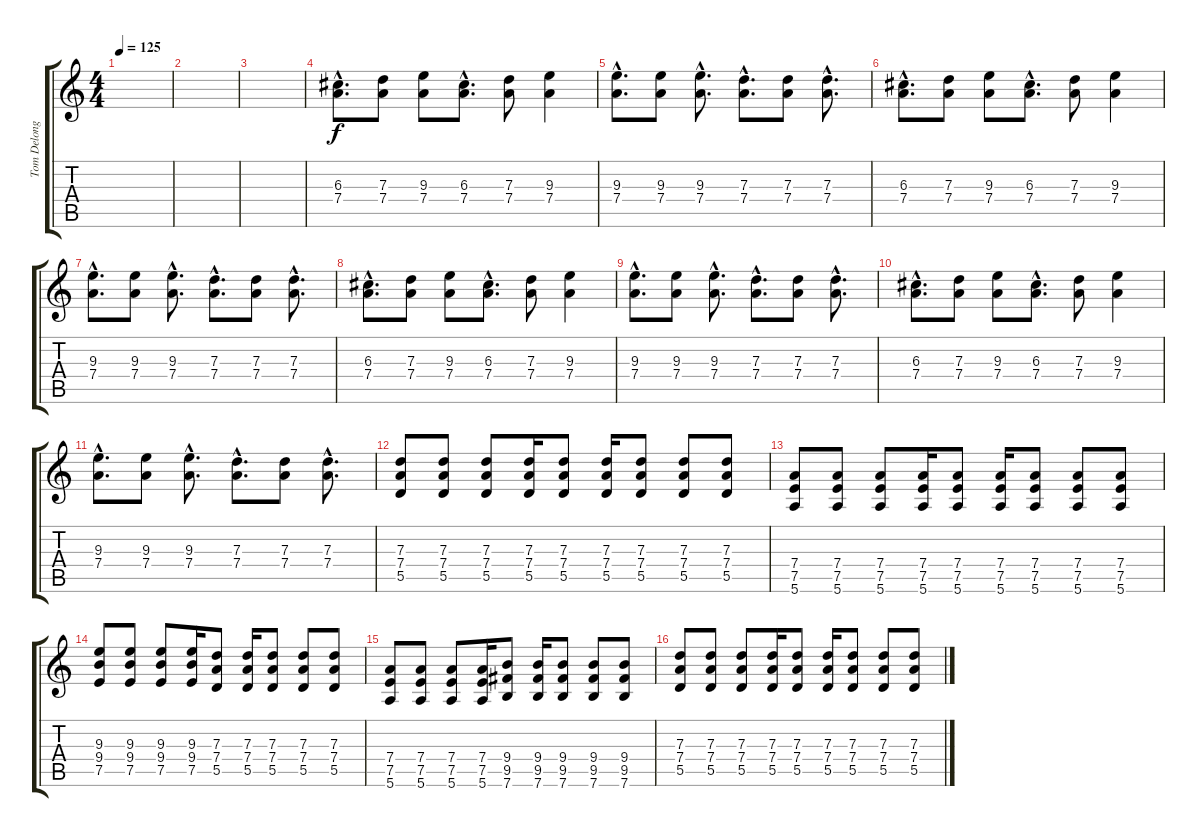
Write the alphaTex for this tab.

\track ("Tom Delonge - Gitarre" "Tom Delong") {instrument distortionguitar}
\staff {score tabs}
\tuning (E4 B3 G3 D3 A2 E2) {hide}
\ts (4 4)
\tempo 125
\clef g2
\ks c
|
|
|
(6.3{hac} 7.4{hac}).8{d} (7.3 7.4).8 (9.3 7.4).8 (6.3{hac} 7.4{hac}).8{d} (7.3 7.4).8 (9.3 7.4).4 |
(9.3{hac} 7.4{hac}).8{d} (9.3 7.4).8 (9.3{hac} 7.4{hac}).8{d} (7.3{hac} 7.4{hac}).8{d} (7.3 7.4).8 (7.3{hac} 7.4{hac}).8{d} |
(6.3{hac} 7.4{hac}).8{d} (7.3 7.4).8 (9.3 7.4).8 (6.3{hac} 7.4{hac}).8{d} (7.3 7.4).8 (9.3 7.4).4 |
(9.3{hac} 7.4{hac}).8{d} (9.3 7.4).8 (9.3{hac} 7.4{hac}).8{d} (7.3{hac} 7.4{hac}).8{d} (7.3 7.4).8 (7.3{hac} 7.4{hac}).8{d} |
(6.3{hac} 7.4{hac}).8{d} (7.3 7.4).8 (9.3 7.4).8 (6.3{hac} 7.4{hac}).8{d} (7.3 7.4).8 (9.3 7.4).4 |
(9.3{hac} 7.4{hac}).8{d} (9.3 7.4).8 (9.3{hac} 7.4{hac}).8{d} (7.3{hac} 7.4{hac}).8{d} (7.3 7.4).8 (7.3{hac} 7.4{hac}).8{d} |
(6.3{hac} 7.4{hac}).8{d} (7.3 7.4).8 (9.3 7.4).8 (6.3{hac} 7.4{hac}).8{d} (7.3 7.4).8 (9.3 7.4).4 |
(9.3{hac} 7.4{hac}).8{d} (9.3 7.4).8 (9.3{hac} 7.4{hac}).8{d} (7.3{hac} 7.4{hac}).8{d} (7.3 7.4).8 (7.3{hac} 7.4{hac}).8{d} |
(7.3 7.4 5.5).8 (7.3 7.4 5.5).8 (7.3 7.4 5.5).8 (7.3 7.4 5.5).16 (7.3 7.4 5.5).8 (7.3 7.4 5.5).16 (7.3 7.4 5.5).8 (7.3 7.4 5.5).8 (7.3 7.4 5.5).8 |
(7.4 7.5 5.6).8 (7.4 7.5 5.6).8 (7.4 7.5 5.6).8 (7.4 7.5 5.6).16 (7.4 7.5 5.6).8 (7.4 7.5 5.6).16 (7.4 7.5 5.6).8 (7.4 7.5 5.6).8 (7.4 7.5 5.6).8 |
(9.3 9.4 7.5).8 (9.3 9.4 7.5).8 (9.3 9.4 7.5).8 (9.3 9.4 7.5).16 (7.3 7.4 5.5).8 (7.3 7.4 5.5).16 (7.3 7.4 5.5).8 (7.3 7.4 5.5).8 (7.3 7.4 5.5).8 |
(7.4 7.5 5.6).8 (7.4 7.5 5.6).8 (7.4 7.5 5.6).8 (7.4 7.5 5.6).16 (9.4 9.5 7.6).8 (9.4 9.5 7.6).16 (9.4 9.5 7.6).8 (9.4 9.5 7.6).8 (9.4 9.5 7.6).8 |
(7.3 7.4 5.5).8 (7.3 7.4 5.5).8 (7.3 7.4 5.5).8 (7.3 7.4 5.5).16 (7.3 7.4 5.5).8 (7.3 7.4 5.5).16 (7.3 7.4 5.5).8 (7.3 7.4 5.5).8 (7.3 7.4 5.5).8
